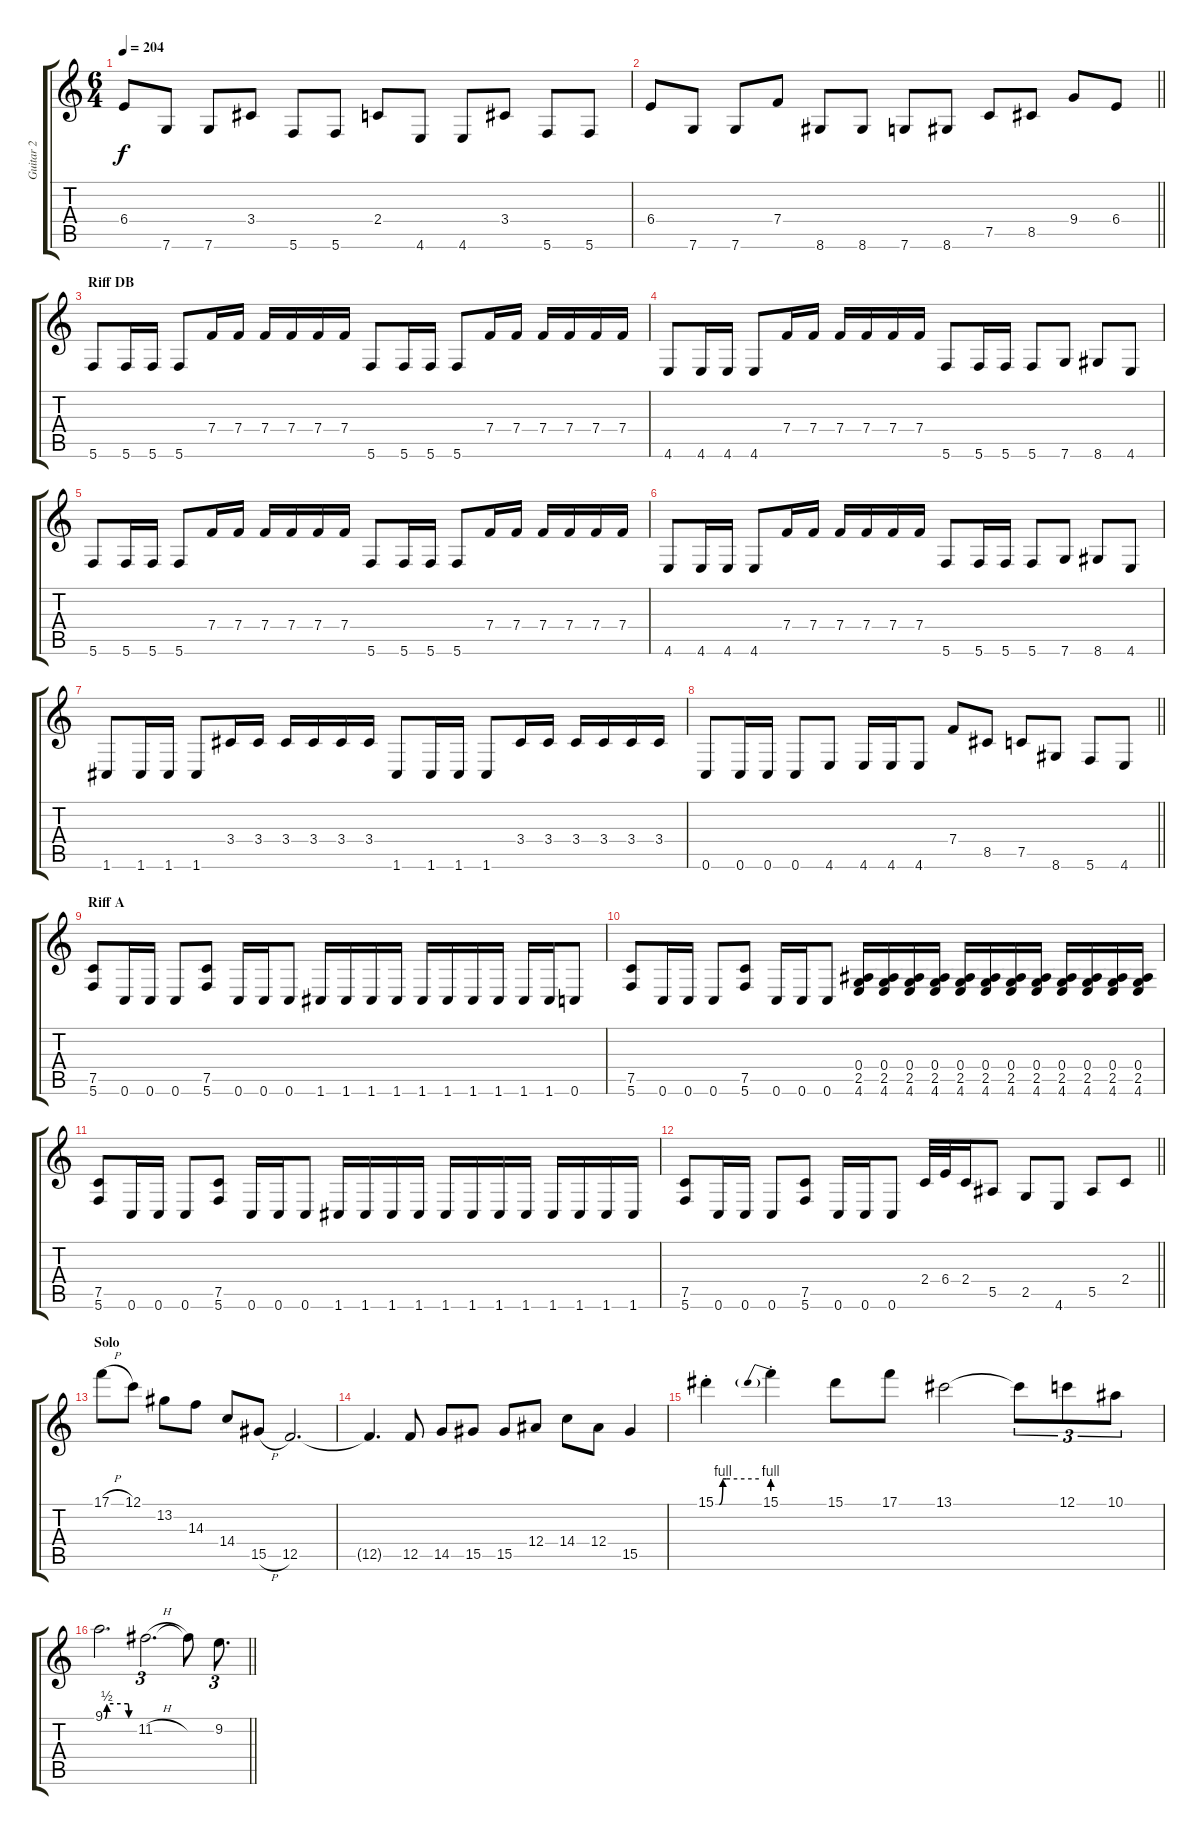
\track ("Guitar 2" "Guitar 2") {instrument distortionguitar}
\staff {score tabs}
\tuning (C4 G3 Eb3 Bb2 F2 C2) {hide}
\ts (6 4)
\tempo 204
\clef g2
\ks c
6.4.8{dy f} 7.6.8 7.6.8 3.4.8 5.6.8 5.6.8 2.4.8 4.6.8 4.6.8 3.4.8 5.6.8 5.6.8 |
\barLineRight lightlight
6.4.8 7.6.8 7.6.8 7.4.8 8.6.8 8.6.8 7.6.8 8.6.8 7.5.8 8.5.8 9.4.8 6.4.8 |
\section ("" "Riff DB")
5.6.8 5.6.16 5.6.16 5.6.8 7.4.16 7.4.16 7.4.16 7.4.16 7.4.16 7.4.16 5.6.8 5.6.16 5.6.16 5.6.8 7.4.16 7.4.16 7.4.16 7.4.16 7.4.16 7.4.16 |
4.6.8 4.6.16 4.6.16 4.6.8 7.4.16 7.4.16 7.4.16 7.4.16 7.4.16 7.4.16 5.6.8 5.6.16 5.6.16 5.6.8 7.6.8 8.6.8 4.6.8 |
5.6.8 5.6.16 5.6.16 5.6.8 7.4.16 7.4.16 7.4.16 7.4.16 7.4.16 7.4.16 5.6.8 5.6.16 5.6.16 5.6.8 7.4.16 7.4.16 7.4.16 7.4.16 7.4.16 7.4.16 |
4.6.8 4.6.16 4.6.16 4.6.8 7.4.16 7.4.16 7.4.16 7.4.16 7.4.16 7.4.16 5.6.8 5.6.16 5.6.16 5.6.8 7.6.8 8.6.8 4.6.8 |
1.6.8 1.6.16 1.6.16 1.6.8 3.4.16 3.4.16 3.4.16 3.4.16 3.4.16 3.4.16 1.6.8 1.6.16 1.6.16 1.6.8 3.4.16 3.4.16 3.4.16 3.4.16 3.4.16 3.4.16 |
\barLineRight lightlight
0.6.8 0.6.16 0.6.16 0.6.8 4.6.8 4.6.16 4.6.16 4.6.8 7.4.8 8.5.8 7.5.8 8.6.8 5.6.8 4.6.8 |
\section ("" "Riff A")
(7.5 5.6).8 0.6.16 0.6.16 0.6.8 (7.5 5.6).8 0.6.16 0.6.16 0.6.8 1.6.16 1.6.16 1.6.16 1.6.16 1.6.16 1.6.16 1.6.16 1.6.16 1.6.16 1.6.16 0.6.8 |
(7.5 5.6).8 0.6.16 0.6.16 0.6.8 (7.5 5.6).8 0.6.16 0.6.16 0.6.8 (0.4 2.5 4.6).16 (0.4 2.5 4.6).16 (0.4 2.5 4.6).16 (0.4 2.5 4.6).16 (0.4 2.5 4.6).16 (0.4 2.5 4.6).16 (0.4 2.5 4.6).16 (0.4 2.5 4.6).16 (0.4 2.5 4.6).16 (0.4 2.5 4.6).16 (0.4 2.5 4.6).16 (0.4 2.5 4.6).16 |
(7.5 5.6).8 0.6.16 0.6.16 0.6.8 (7.5 5.6).8 0.6.16 0.6.16 0.6.8 1.6.16 1.6.16 1.6.16 1.6.16 1.6.16 1.6.16 1.6.16 1.6.16 1.6.16 1.6.16 1.6.16 1.6.16 |
\barLineRight lightlight
(7.5 5.6).8 0.6.16 0.6.16 0.6.8 (7.5 5.6).8 0.6.16 0.6.16 0.6.8 2.4.32 6.4.32 2.4.16 5.5.8 2.5.8 4.6.8 5.5.8 2.4.8 |
\section ("" "Solo")
17.1{h}.8{balance 8 instrument overdrivenguitar} 12.1.8 13.2.8 14.3.8 14.4.8 15.5{h}.8 12.5.2{d} |
12.5{t}.4{d} 12.5.8 14.5.8 15.5.8 15.5.8 12.4.8 14.4.8 12.4.8 15.5.4 |
15.1{be (custom 0 0 5 0 10 4 15 4 60 4) st}.4 15.1{be (prebend 0 4 60 4) st}.4 15.1.8 17.1.8 13.1.2 13.1{t}.8{tu (3 2)} 12.1.8{tu (3 2)} 10.1.8{tu (3 2)} |
\barLineRight lightlight
9.1{be (custom 0 0 4 2 47 2 49 0 60 0)}.2{d} 11.2{h}.2{d tu (3 2)} 11.2{t}.8 9.2.8{d tu (3 2)}
